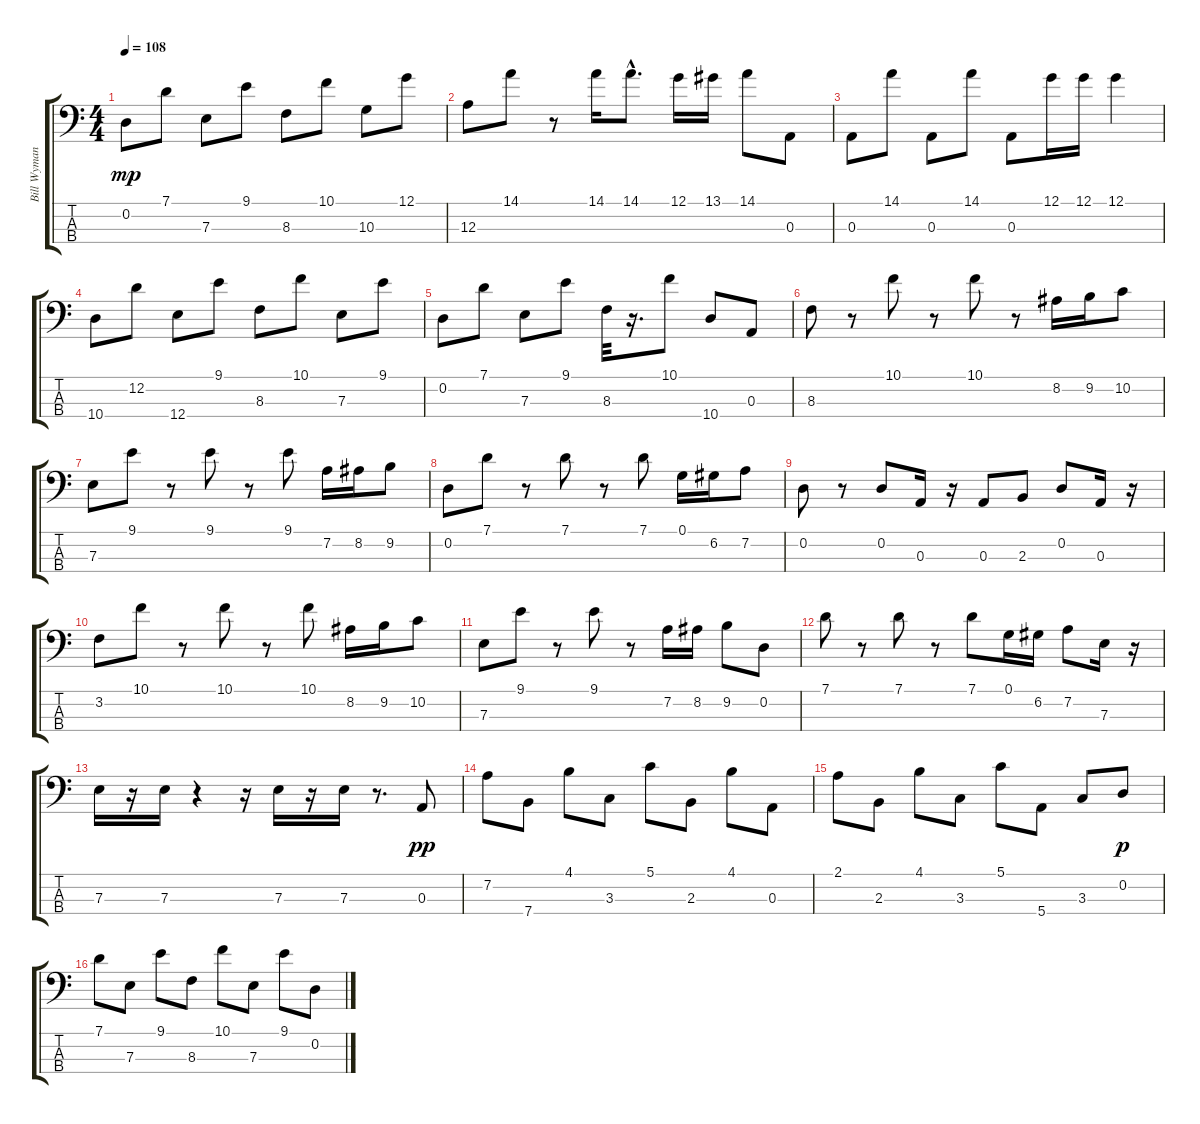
\track ("Bill Wyman" "Bill Wyman") {instrument electricbassfinger}
\staff {score tabs}
\tuning (G2 D2 A1 E1) {hide}
\ts (4 4)
\tempo 108
\clef f4
\ks c
0.2.8{dy mp} 7.1.8 7.3.8 9.1.8 8.3.8 10.1.8 10.3.8 12.1.8 |
12.3.8 14.1.8 r.8 14.1.16 14.1{hac}.8{d} 12.1.16 13.1.16 14.1.8 0.3.8 |
0.3.8 14.1.8 0.3.8 14.1.8 0.3.8 12.1.16 12.1.16 12.1.4 |
10.4.8 12.2.8 12.4.8 9.1.8 8.3.8 10.1.8 7.3.8 9.1.8 |
0.2.8 7.1.8 7.3.8 9.1.8 8.3.32 r.16{d} 10.1.8 10.4.8 0.3.8 |
8.3.8 r.8 10.1.8 r.8 10.1.8 r.8 8.2.16 9.2.16 10.2.8 |
7.3.8 9.1.8 r.8 9.1.8 r.8 9.1.8 7.2.16 8.2.16 9.2.8 |
0.2.8 7.1.8 r.8 7.1.8 r.8 7.1.8 0.1.16 6.2.16 7.2.8 |
0.2.8 r.8 0.2.8 0.3.16 r.16 0.3.8 2.3.8 0.2.8 0.3.16 r.16 |
3.2.8 10.1.8 r.8 10.1.8 r.8 10.1.8 8.2.16 9.2.16 10.2.8 |
7.3.8 9.1.8 r.8 9.1.8 r.8 7.2.16 8.2.16 9.2.8 0.2.8 |
7.1.8 r.8 7.1.8 r.8 7.1.8 0.1.16 6.2.16 7.2.8 7.3.16 r.16 |
7.3.16 r.16 7.3.16 r.4 r.16 7.3.16 r.16 7.3.16 r.8{d} 0.3.8{dy pp} |
7.2.8 7.4.8 4.1.8 3.3.8 5.1.8 2.3.8 4.1.8 0.3.8 |
2.1.8 2.3.8 4.1.8 3.3.8 5.1.8 5.4.8 3.3.8 0.2.8{dy p} |
7.1.8 7.3.8 9.1.8 8.3.8 10.1.8 7.3.8 9.1.8 0.2.8
